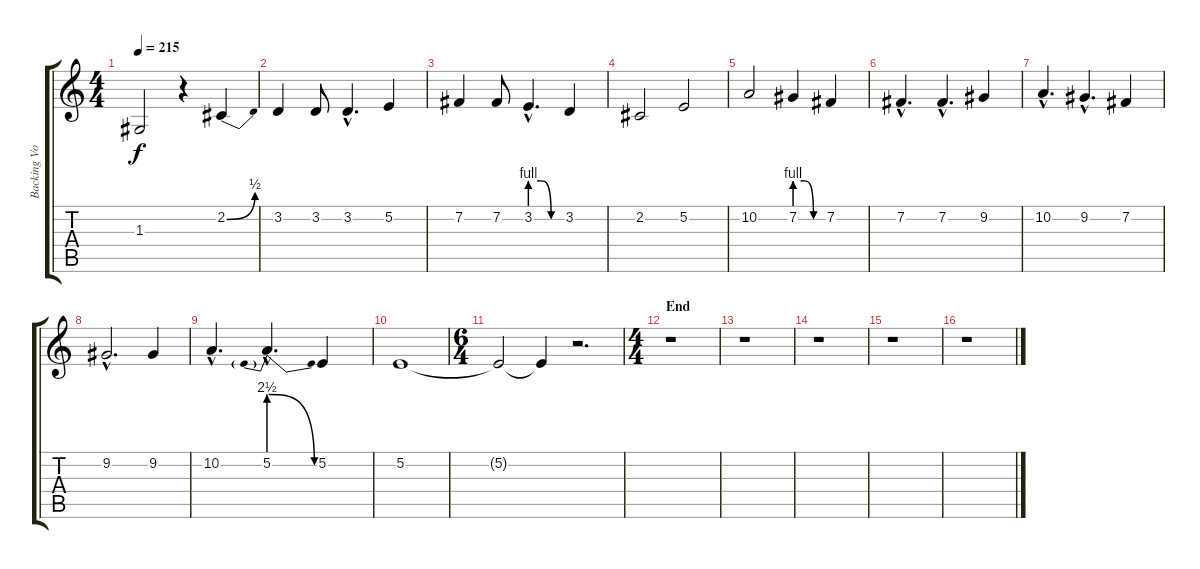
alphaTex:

\track ("Backing Vocals" "Backing Vo") {instrument lead2sawtooth}
\staff {score tabs}
\tuning (E4 B3 G3 D3 A2 E2) {hide}
\ts (4 4)
\tempo 215
\clef g2
\ks c
1.3{t}.2{dy f} r.4 2.2{be (bend 0 0 60 2)}.4 |
3.2.4 3.2.8 3.2{hac}.4{d} 5.2.4 |
7.2.4 7.2.8 3.2{be (custom 0 4 20 4 40 0 60 0) hac}.4{d} 3.2.4 |
2.2.2 5.2.2 |
10.2.2 7.2{be (custom 0 4 20 4 40 0 60 0)}.4 7.2.4 |
7.2{hac}.4{d} 7.2{hac}.4{d} 9.2.4 |
10.2{hac}.4{d} 9.2{hac}.4{d} 7.2.4 |
9.2{hac}.2{d} 9.2.4 |
10.2{hac}.4{d} 5.2{be (prebendrelease 0 10 60 0) hac}.4{d} 5.2.4 |
5.2.1 |
\ts (6 4)
5.2{t}.2 5.2{t}.4 r.2{d} |
\ts (4 4)
\section ("" "End")
r.1 |
r.1 |
r.1 |
r.1 |
r.1
